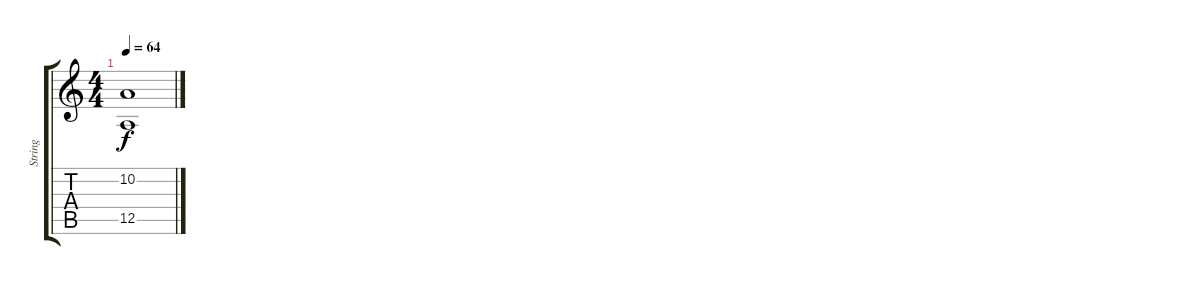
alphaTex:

\track ("String" "String") {instrument synthstrings2}
\staff {score tabs}
\tuning (E4 B3 G3 D3 A2 E2) {hide}
\ts (4 4)
\tempo 64
\clef g2
\ks c
(10.2{t} 12.5{t}).1{dy f}
